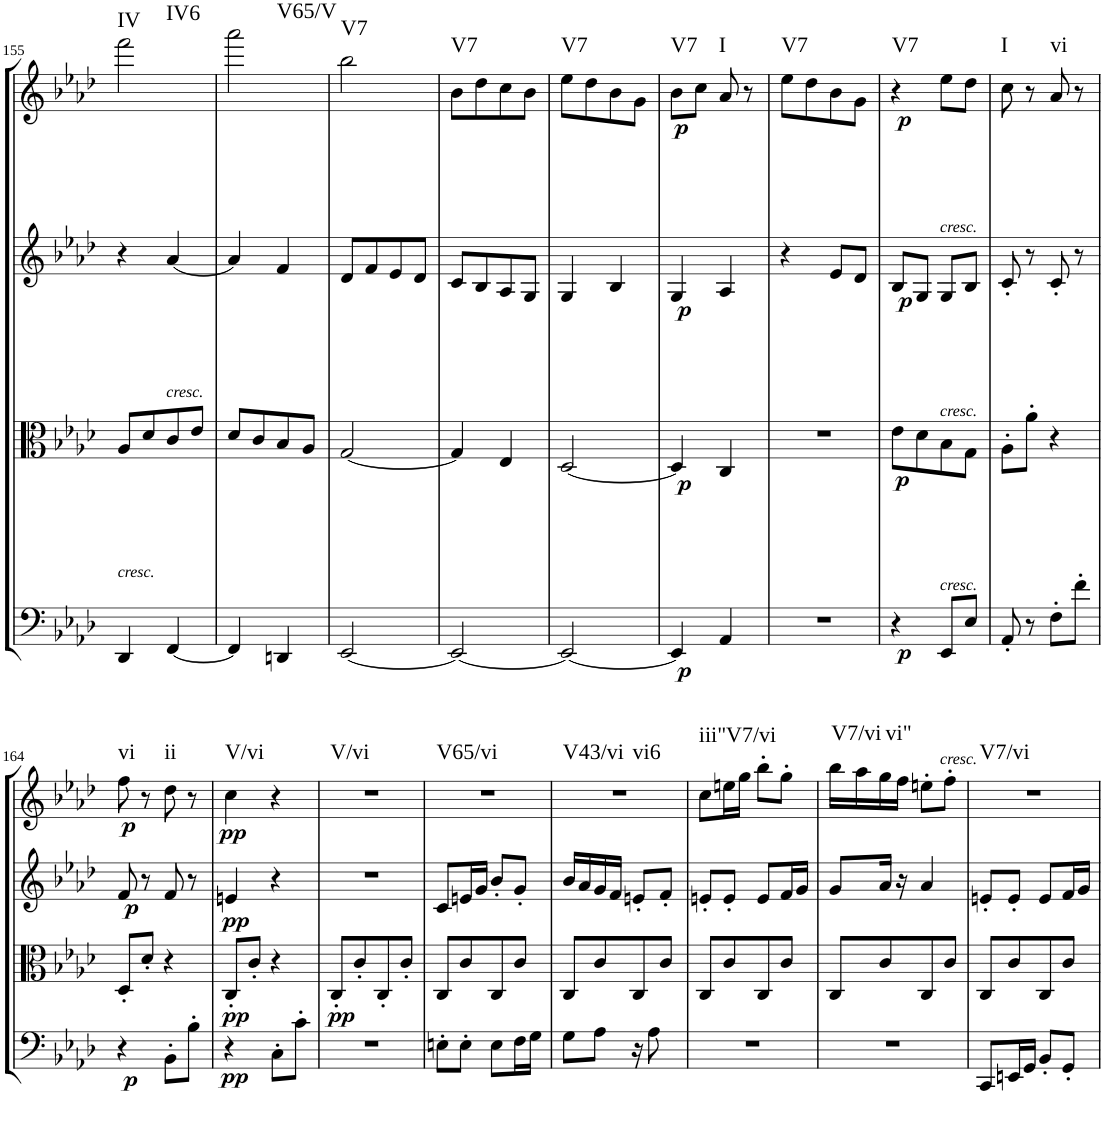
**kern	**dynam	**kern	**dynam	**kern	**dynam	**kern	**dynam	**harte
*part4	*part4	*part3	*part3	*part2	*part2	*part1	*part1	*part1
*staff4	*staff4	*staff3	*staff3	*staff2	*staff2	*staff1	*staff1	*
*I"Cello	*	*I"Viola	*	*I"2nd Violin	*	*I"1st Violin	*	*
*	*	*I'Vla	*	*I'Vln	*	*I'Vln	*	*
!!LO:PB:g=z
*clefF4	*	*clefC3	*	*clefG2	*	*clefG2	*	*
*k[b-e-a-d-]	*	*k[b-e-a-d-]	*	*k[b-e-a-d-]	*	*k[b-e-a-d-]	*	*
*A-:	*	*A-:	*	*A-:	*	*A-:	*	*
*M2/4	*	*M2/4	*	*M2/4	*	*M2/4	*	*
=155	=155	=155	=155	=155	=155	=155	=155	=155
!	!	!LO:TX:b:i:t=cresc.	!	!	!	!	!	!LO:H:n=1:kt=IV
!	!	!	!	!	!	!	!	!LO:H:n=2:kt=IV6
4DD-/	.	8A-/L	.	4r	.	2fff\	.	N N
.	.	8d-/	.	.	.	.	.	.
!	!	!	!	!LO:TX:b:i:t=cresc.	!	!	!	!
[4FF/	.	8c/	.	[4a-/	.	.	.	.
.	.	8e-/J	.	.	.	.	.	.
=156	=156	=156	=156	=156	=156	=156	=156	=156
!	!	!	!	!	!	!	!	!LO:H:kt=V65/V
4FF/]	.	8d-/L	.	4a-/]	.	2aaa-\	.	N
.	.	8c/	.	.	.	.	.	.
4DDn/	.	8B-/	.	4f/	.	.	.	.
.	.	8A-/J	.	.	.	.	.	.
=157	=157	=157	=157	=157	=157	=157	=157	=157
!	!	!	!	!	!	!	!	!LO:H:kt=V7
[2EE-/	.	[2G/	.	8d-/L	.	2bb-\	.	N
.	.	.	.	8f/	.	.	.	.
.	.	.	.	8e-/	.	.	.	.
.	.	.	.	8d-/J	.	.	.	.
=158	=158	=158	=158	=158	=158	=158	=158	=158
!	!	!	!	!	!	!	!	!LO:H:kt=V7
2EE-/_	.	4G/]	.	8c/L	.	8b-\L	.	N
.	.	.	.	8B-/	.	8dd-\	.	.
.	.	4E-/	.	8A-/	.	8cc\	.	.
.	.	.	.	8G/J	.	8b-\J	.	.
=159	=159	=159	=159	=159	=159	=159	=159	=159
!	!	!	!	!	!	!	!	!LO:H:kt=V7
2EE-/_	.	[2D-/	.	4G/	.	8ee-\L	.	N
.	.	.	.	.	.	8dd-\	.	.
.	.	.	.	4B-/	.	8b-\	.	.
.	.	.	.	.	.	8g\J	.	.
=160	=160	=160	=160	=160	=160	=160	=160	=160
!	!LO:DY:b	!	!LO:DY:b	!	!LO:DY:b	!	!LO:DY:b	!LO:H:kt=V7
4EE-/]	p	4D-/]	p	4G/	p	8b-\L	p	N
.	.	.	.	.	.	8cc\J	.	.
!	!	!	!	!	!	!	!	!LO:H:kt=I
4AA-/	.	4C/	.	4A-/	.	8a-/	.	N
.	.	.	.	.	.	8r	.	.
=161	=161	=161	=161	=161	=161	=161	=161	=161
!	!	!	!	!	!	!	!	!LO:H:kt=V7
2r	.	2r	.	4r	.	8ee-\L	.	N
.	.	.	.	.	.	8dd-\	.	.
.	.	.	.	8e-/L	.	8b-\	.	.
.	.	.	.	8d-/J	.	8g\J	.	.
=162	=162	=162	=162	=162	=162	=162	=162	=162
!	!LO:DY:b	!	!LO:DY:b	!	!LO:DY:b	!	!LO:DY:b	!LO:H:kt=V7
4r	p	8e-\L	p	8B-/L	p	4r	p	N
.	.	8d-\	.	8G/J	.	.	.	.
!	!	!	!	!	!	!LO:TX:b:i:t=cresc.	!	!
!	!	!	!	!LO:TX:b:i:t=cresc.	!	!	!	!
!	!	!LO:TX:b:i:t=cresc.	!	!	!	!	!	!
!LO:TX:b:i:t=cresc.	!	!	!	!	!	!	!	!
8EE-/L	.	8B-\	.	8G/L	.	8ee-\L	.	.
8E-/J	.	8G\J	.	8B-/J	.	8dd-\J	.	.
=163	=163	=163	=163	=163	=163	=163	=163	=163
!	!	!	!	!	!	!	!	!LO:H:kt=I
8AA-'/	.	8A-'\L	.	8c'/	.	8cc\	.	N
8r	.	8a-'\J	.	8r	.	8r	.	.
!	!	!	!	!	!	!	!	!LO:H:kt=vi
8F'\L	.	4r	.	8c'/	.	8a-/	.	N
8f'\J	.	.	.	8r	.	8r	.	.
!!LO:LB:g=z
=164	=164	=164	=164	=164	=164	=164	=164	=164
!	!LO:DY:b	!	!	!	!LO:DY:b	!	!LO:DY:b	!LO:H:kt=vi
4r	p	8D-'/L	.	8f/	p	8ff\	p	N
.	.	8d-'/J	.	8r	.	8r	.	.
!	!	!	!	!	!	!	!	!LO:H:kt=ii
8BB-'\L	.	4r	.	8f/	.	8dd-\	.	N
8B-'\J	.	.	.	8r	.	8r	.	.
=165	=165	=165	=165	=165	=165	=165	=165	=165
!	!LO:DY:b	!	!LO:DY:b	!	!LO:DY:b	!	!LO:DY:b	!LO:H:kt=V/vi
4r	pp	8C'/L	pp	4en/	pp	4cc\	pp	N
.	.	8c'/J	.	.	.	.	.	.
8C'\L	.	4r	.	4r	.	4r	.	.
8c'\J	.	.	.	.	.	.	.	.
=166	=166	=166	=166	=166	=166	=166	=166	=166
!	!	!	!LO:DY:b	!	!	!	!	!LO:H:kt=V/vi
2r	.	8C'/L	pp	2r	.	2r	.	N
.	.	8c'/	.	.	.	.	.	.
.	.	8C'/	.	.	.	.	.	.
.	.	8c'/J	.	.	.	.	.	.
=167	=167	=167	=167	=167	=167	=167	=167	=167
!	!	!	!	!	!	!	!	!LO:H:kt=V65/vi
8En'\L	.	8C/L	.	8c/L	.	2r	.	N
8E'\J	.	8c/	.	16en/L	.	.	.	.
.	.	.	.	16g/JJ	.	.	.	.
8E\L	.	8C/	.	8b-'/L	.	.	.	.
16F\L	.	8c/J	.	8g'/J	.	.	.	.
16G\JJ	.	.	.	.	.	.	.	.
=168	=168	=168	=168	=168	=168	=168	=168	=168
!	!	!	!	!	!	!	!	!LO:H:n=1:kt=V43/vi
!	!	!	!	!	!	!	!	!LO:H:n=2:kt=vi6
8G\L	.	8C/L	.	16b-/LL	.	2r	.	N N
.	.	.	.	16a-/	.	.	.	.
8A-\J	.	8c/	.	16g/	.	.	.	.
.	.	.	.	16f/JJ	.	.	.	.
16r	.	8C/	.	8en'/L	.	.	.	.
8A-\	.	.	.	.	.	.	.	.
.	.	8c/J	.	8f'/J	.	.	.	.
16ryy	.	.	.	.	.	.	.	.
=169	=169	=169	=169	=169	=169	=169	=169	=169
!	!	!	!	!	!	!	!	!LO:H:kt=iii"V7/vi
2r	.	8C/L	.	8en'/L	.	8cc\L	.	N
.	.	8c/	.	8e'/J	.	16een\L	.	.
.	.	.	.	.	.	16gg\JJ	.	.
.	.	8C/	.	8e/L	.	8bb-'\L	.	.
.	.	8c/J	.	16f/L	.	8gg'\J	.	.
.	.	.	.	16g/JJ	.	.	.	.
=170	=170	=170	=170	=170	=170	=170	=170	=170
!	!	!	!	!	!	!	!	!LO:H:kt=V7/vi
2r	.	8C/L	.	8g/L	.	16bb-\LL	.	N
.	.	.	.	.	.	16aa-\	.	.
!	!	!	!	!	!	!	!	!LO:H:kt=vi"
.	.	8c/	.	16a-/Jk	.	16gg\	.	N
.	.	.	.	16r	.	16ff\JJ	.	.
.	.	8C/	.	4a-/	.	8een'\L	.	.
.	.	8c/J	.	.	.	8ff'\J	.	.
=171	=171	=171	=171	=171	=171	=171	=171	=171
!	!	!	!	!	!	!	!	!LO:H:kt=V7/vi
8CC/L	.	8C/L	.	8en'/L	.	2r	.	N
16EEn/L	.	8c/	.	8e'/J	.	.	.	.
16GG/JJ	.	.	.	.	.	.	.	.
8BB-'/L	.	8C/	.	8e/L	.	.	.	.
8GG'/J	.	8c/J	.	16f/L	.	.	.	.
.	.	.	.	16g/JJ	.	.	.	.
=	=	=	=	=	=	=	=	=
*-	*-	*-	*-	*-	*-	*-	*-	*-
